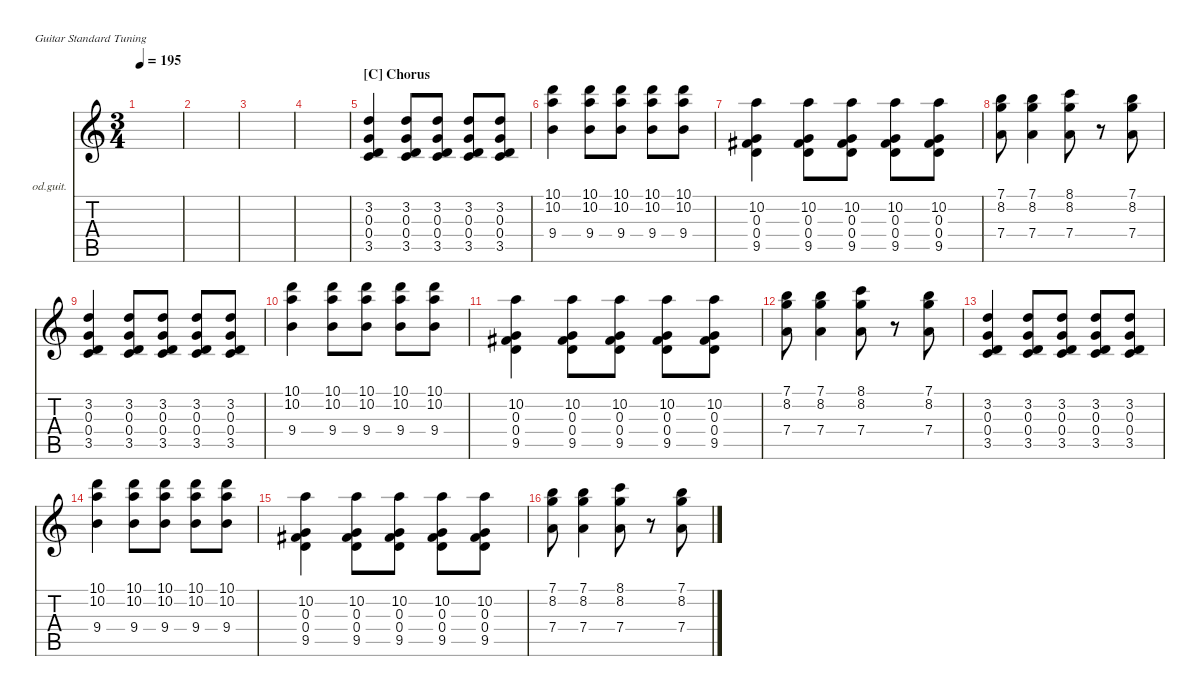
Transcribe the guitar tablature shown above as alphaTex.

\hideDynamics
\bracketExtendMode nobrackets
\firstSystemTrackNameOrientation horizontal
\track ("Backing Guitar" "od.guit.") {instrument overdrivenguitar}
\staff {score tabs}
\tuning (E4 B3 G3 D3 A2 E2)
\ts (3 4)
\tempo 195
\clef g2
\ks aminor
|
|
|
|
\section ("C" "Chorus")
(3.5 3.2 0.4 0.3).4{beam Up} (3.2 3.5 0.4 0.3).8{beam Up} (3.2 3.5 0.4 0.3).8{beam Up} (3.2 3.5 0.4 0.3).8{beam Up} (3.2 3.5 0.4 0.3).8{beam Up} |
(10.1 10.2 9.4).4{beam Down} (10.1 10.2 9.4).8{beam Down} (10.1 10.2 9.4).8{beam Down} (10.1 10.2 9.4).8{beam Down} (10.1 10.2 9.4).8{beam Down} |
(9.5{acc #} 10.2 0.3 0.4).4{beam Down} (9.5{acc #} 10.2 0.3 0.4).8{beam Down} (9.5{acc #} 10.2 0.3 0.4).8{beam Down} (9.5{acc #} 10.2 0.3 0.4).8{beam Down} (9.5{acc #} 10.2 0.3 0.4).8{beam Down} |
(7.4 8.2 7.1).8{beam Down} (7.1 8.2 7.4).4{beam Down} (8.1 8.2 7.4).8{beam Down} r.8{beam Down} (7.1 8.2 7.4).8{beam Down} |
(3.5 3.2 0.4 0.3).4{beam Up} (3.2 3.5 0.4 0.3).8{beam Up} (3.2 3.5 0.4 0.3).8{beam Up} (3.2 3.5 0.4 0.3).8{beam Up} (3.2 3.5 0.4 0.3).8{beam Up} |
(10.1 10.2 9.4).4{beam Down} (10.1 10.2 9.4).8{beam Down} (10.1 10.2 9.4).8{beam Down} (10.1 10.2 9.4).8{beam Down} (10.1 10.2 9.4).8{beam Down} |
(9.5{acc #} 10.2 0.3 0.4).4{beam Down} (9.5{acc #} 10.2 0.3 0.4).8{beam Down} (9.5{acc #} 10.2 0.3 0.4).8{beam Down} (9.5{acc #} 10.2 0.3 0.4).8{beam Down} (9.5{acc #} 10.2 0.3 0.4).8{beam Down} |
(7.4 8.2 7.1).8{beam Down} (7.1 8.2 7.4).4{beam Down} (8.1 8.2 7.4).8{beam Down} r.8{beam Down} (7.1 8.2 7.4).8{beam Down} |
(3.5 3.2 0.4 0.3).4{beam Up} (3.2 3.5 0.4 0.3).8{beam Up} (3.2 3.5 0.4 0.3).8{beam Up} (3.2 3.5 0.4 0.3).8{beam Up} (3.2 3.5 0.4 0.3).8{beam Up} |
(10.1 10.2 9.4).4{beam Down} (10.1 10.2 9.4).8{beam Down} (10.1 10.2 9.4).8{beam Down} (10.1 10.2 9.4).8{beam Down} (10.1 10.2 9.4).8{beam Down} |
(9.5{acc #} 10.2 0.3 0.4).4{beam Down} (9.5{acc #} 10.2 0.3 0.4).8{beam Down} (9.5{acc #} 10.2 0.3 0.4).8{beam Down} (9.5{acc #} 10.2 0.3 0.4).8{beam Down} (9.5{acc #} 10.2 0.3 0.4).8{beam Down} |
(7.4 8.2 7.1).8{beam Down} (7.1 8.2 7.4).4{beam Down} (8.1 8.2 7.4).8{beam Down} r.8{beam Down} (7.1 8.2 7.4).8{beam Down}
